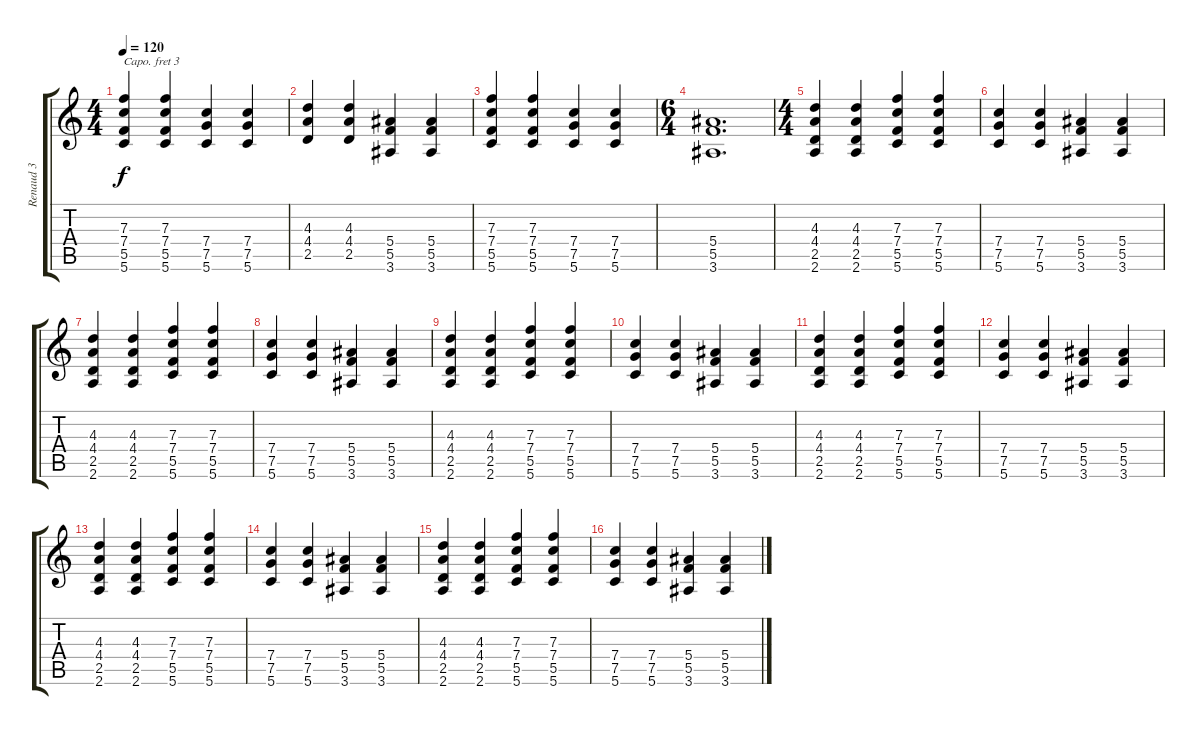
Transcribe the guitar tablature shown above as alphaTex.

\track ("Renaud 3" "Renaud 3") {instrument acousticguitarsteel}
\staff {score tabs}
\capo 3
\tuning (E4 B3 G3 D3 A2 E2) {hide}
\ts (4 4)
\tempo 120
\clef g2
\ks c
(7.3 7.4 5.5 5.6).4{dy f} (7.3 7.4 5.5 5.6).4 (7.4 7.5 5.6).4 (7.4 7.5 5.6).4 |
(4.3 4.4 2.5).4 (4.3 4.4 2.5).4 (5.4 5.5 3.6).4 (5.4 5.5 3.6).4 |
(7.3 7.4 5.5 5.6).4 (7.3 7.4 5.5 5.6).4 (7.4 7.5 5.6).4 (7.4 7.5 5.6).4 |
\ts (6 4)
(5.4 5.5 3.6).1{d} |
\ts (4 4)
(4.3 4.4 2.5 2.6).4 (4.3 4.4 2.5 2.6).4 (7.3 7.4 5.5 5.6).4 (7.3 7.4 5.5 5.6).4 |
(7.4 7.5 5.6).4 (7.4 7.5 5.6).4 (5.4 5.5 3.6).4 (5.4 5.5 3.6).4 |
(4.3 4.4 2.5 2.6).4 (4.3 4.4 2.5 2.6).4 (7.3 7.4 5.5 5.6).4 (7.3 7.4 5.5 5.6).4 |
(7.4 7.5 5.6).4 (7.4 7.5 5.6).4 (5.4 5.5 3.6).4 (5.4 5.5 3.6).4 |
(4.3 4.4 2.5 2.6).4 (4.3 4.4 2.5 2.6).4 (7.3 7.4 5.5 5.6).4 (7.3 7.4 5.5 5.6).4 |
(7.4 7.5 5.6).4 (7.4 7.5 5.6).4 (5.4 5.5 3.6).4 (5.4 5.5 3.6).4 |
(4.3 4.4 2.5 2.6).4 (4.3 4.4 2.5 2.6).4 (7.3 7.4 5.5 5.6).4 (7.3 7.4 5.5 5.6).4 |
(7.4 7.5 5.6).4 (7.4 7.5 5.6).4 (5.4 5.5 3.6).4 (5.4 5.5 3.6).4 |
(4.3 4.4 2.5 2.6).4 (4.3 4.4 2.5 2.6).4 (7.3 7.4 5.5 5.6).4 (7.3 7.4 5.5 5.6).4 |
(7.4 7.5 5.6).4 (7.4 7.5 5.6).4 (5.4 5.5 3.6).4 (5.4 5.5 3.6).4 |
(4.3 4.4 2.5 2.6).4 (4.3 4.4 2.5 2.6).4 (7.3 7.4 5.5 5.6).4 (7.3 7.4 5.5 5.6).4 |
(7.4 7.5 5.6).4 (7.4 7.5 5.6).4 (5.4 5.5 3.6).4 (5.4 5.5 3.6).4
